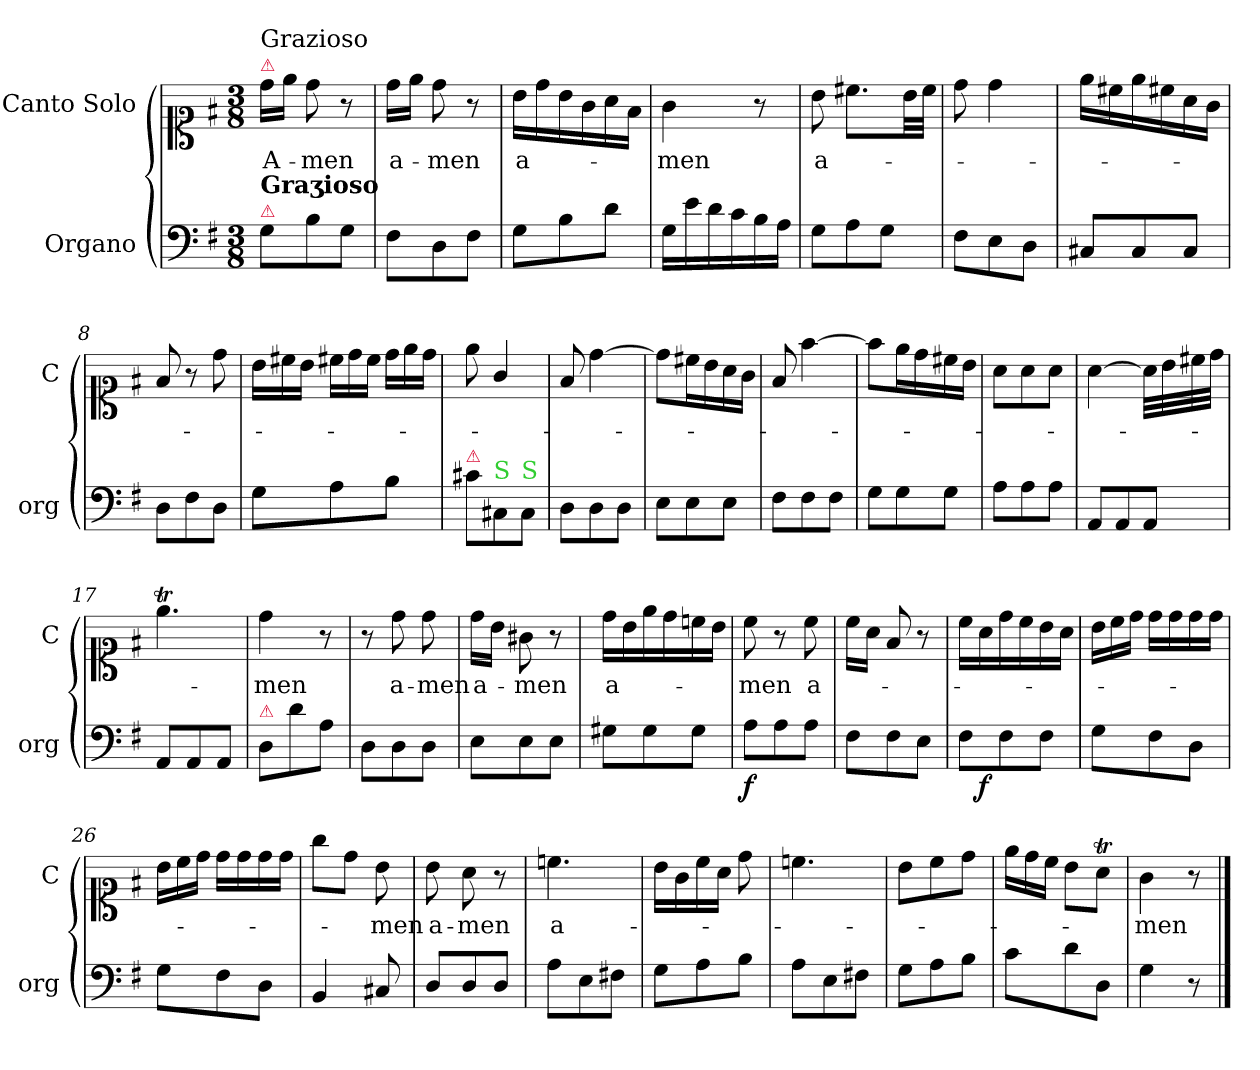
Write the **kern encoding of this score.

**kern	**dynam	**kern	**text
*part2	*part2	*part1	*part1
*staff2	*staff2	*staff1	*staff1
*I"Organo	*	*I"Canto Solo	*
*I'org	*	*I'C	*
*clefF4	*	*clefC1	*
*k[f#]	*	*k[f#]	*
*G:	*	*G:	*
*M3/8	*	*M3/8	*
=1	=1	=1	=1
!	!	!LO:TX:a:color=crimson:t=⚠	!
!	!	!LO:TX:a:t=Grazioso	!
!LO:TX:a:color=crimson:t=⚠	!	!	!
!LO:TX:a:B:t=Graʒioso	!	!	!
8G\L	.	16dd\LL	A-
.	.	16ee\JJ	.
8B\	.	8dd\	-men
8G\J	.	8r	.
=2	=2	=2	=2
8F#\L	.	16dd\LL	a-
.	.	16ee\JJ	.
8D\	.	8dd\	-men
8F#\J	.	8r	.
=3	=3	=3	=3
8G\L	.	16b\LL	a-
.	.	16dd\	.
8B\	.	16b\	.
.	.	16g\	.
8d\J	.	16a\	.
.	.	16f#\JJ	.
=4	=4	=4	=4
16G\LL	.	4g\	men
16e\	.	.	.
16d\	.	.	.
16c\	.	.	.
16B\	.	8r	.
16A\JJ	.	.	.
=5	=5	=5	=5
8G\L	.	8b\	a-
8A\	.	8.cc#X\L	.
8G\J	.	.	.
.	.	32b\LL	.
.	.	32cc#\JJJ	.
=6	=6	=6	=6
8F#\L	.	8dd\	.
8E\	.	4dd\	.
8D\J	.	.	.
=7	=7	=7	=7
8C#X/L	.	16ee\LL	.
.	.	16cc#X\	.
8C#/	.	16ee\	.
.	.	16cc#X\	.
8C#/J	.	16a\	.
.	.	16g\JJ	.
=8	=8	=8	=8
8D\L	.	8f#/	.
8F#\	.	8r	.
8D\J	.	8dd\	.
=9	=9	=9	=9
*	*	*Xtuplet	*
8G\L	.	24b\LL	.
.	.	24cc#X\	.
.	.	24b\JJ	.
8A\	.	24cc#X\LL	.
.	.	24dd\	.
.	.	24cc#\JJ	.
8B\J	.	24dd\LL	.
.	.	24ee\	.
.	.	24dd\JJ	.
=10	=10	=10	=10
!LO:TX:a:color=crimson:t=⚠	!	!	!
8c#X\L	.	8ee\	.
!LO:TX:a:color=limegreen:t=S	!	!	!
8C#X	.	4g/	.
!LO:TX:a:color=limegreen:t=S	!	!	!
8C#J	.	.	.
=11	=11	=11	=11
8D\L	.	8f#/	.
8D\	.	[4dd\	.
8D\J	.	.	.
=12	=12	=12	=12
8E\L	.	8dd\L]	.
8E\	.	16cc#X\L	.
.	.	16b\	.
8E\J	.	16a\	.
.	.	16g\JJ	.
=13	=13	=13	=13
8F#\L	.	8f#/	.
8F#\	.	[4ff#\	.
8F#\J	.	.	.
=14	=14	=14	=14
8G\L	.	8ff#\L]	.
8G\	.	16ee\L	.
.	.	16dd\	.
8G\J	.	16cc#X\	.
.	.	16b\JJ	.
=15	=15	=15	=15
8A\L	.	8a\L	.
8A\	.	8a\	.
8A\J	.	8a\J	.
=16	=16	=16	=16
8AA/L	.	[4a\	.
8AA/	.	.	.
8AA/J	.	32a\LLL]	.
.	.	32b\	.
.	.	32cc#X\	.
.	.	32dd\JJJ	.
=17	=17	=17	=17
8AA/L	.	4.eeT\	.
8AA/	.	.	.
8AA/J	.	.	.
=18	=18	=18	=18
!LO:TX:a:color=crimson:t=⚠	!	!	!
8D/L	.	4dd\	-men
8d\	.	.	.
8A\J	.	8r	.
=19	=19	=19	=19
8D\L	.	8r	.
8D\	.	8dd\	a-
8D\J	.	8dd\	-men
=20	=20	=20	=20
8E\L	.	16dd\LL	a-
.	.	16b\JJ	.
8E\	.	8g#X\	-men
8E\J	.	8r	.
=21	=21	=21	=21
8G#X\L	.	16dd\LL	a-
.	.	16b\	.
8G#\	.	16ee\	.
.	.	16dd\	.
8G#\J	.	16ccn\	.
.	.	16b\JJ	.
=22	=22	=22	=22
!	!LO:DY:b	!	!
8A\L	f.	8cc\	-men
8A\	.	8r	.
8A\J	.	8cc\	a-
=23	=23	=23	=23
8F#\L	.	16cc\LL	.
.	.	16a\JJ	.
8F#\	.	8f#/	.
8E\J	.	8r	.
=24	=24	=24	=24
*^	*	*	*
8F#\L	16ryy	.	16cc\LL	.
!	!	!LO:DY:b	!	!
.	4ryy	f.	16a\	.
8F#\	.	.	16dd\	.
.	.	.	16cc\	.
8F#\J	.	.	16b\	.
.	16ryy	.	16a\JJ	.
*v	*v	*	*	*
=25	=25	=25	=25
8G\L	.	24b\LL	.
.	.	24cc\	.
.	.	24dd\JJ	.
8F#\	.	16dd\LL	.
.	.	16dd\	.
8D\J	.	16dd\	.
.	.	16dd\JJ	.
=26	=26	=26	=26
8G\L	.	24b\LL	.
.	.	24cc\	.
.	.	24dd\JJ	.
8F#\	.	16dd\LL	.
.	.	16dd\	.
8D\J	.	16dd\	.
.	.	16dd\JJ	.
=27	=27	=27	=27
4BB/	.	8gg\L	.
.	.	8dd\J	.
8C#X/	.	8b\	-men
=28	=28	=28	=28
8D/L	.	8b\	a-
8D/	.	8a\	-men
8D/J	.	8r	.
=29	=29	=29	=29
8A\L	.	4.ccn\	a-
8E\	.	.	.
8F#X\J	.	.	.
=30	=30	=30	=30
8G\L	.	16b\LL	.
.	.	16g\	.
8A\	.	16cc\	.
.	.	16a\JJ	.
8B\J	.	8dd\	.
=31	=31	=31	=31
8A\L	.	4.ccn\	.
8E\	.	.	.
8F#X\J	.	.	.
=32	=32	=32	=32
8G\L	.	8b\L	.
8A\	.	8cc\	.
8B\J	.	8dd\J	.
=33	=33	=33	=33
8c\L	.	24ee\LL	.
.	.	24dd\	.
.	.	24cc\JJ	.
8d\	.	8b\L	.
8D\J	.	8aT\J	.
=34	=34	=34	=34
4G\	.	4g\	-men
8r	.	8r	.
==	==	==	==
*-	*-	*-	*-
